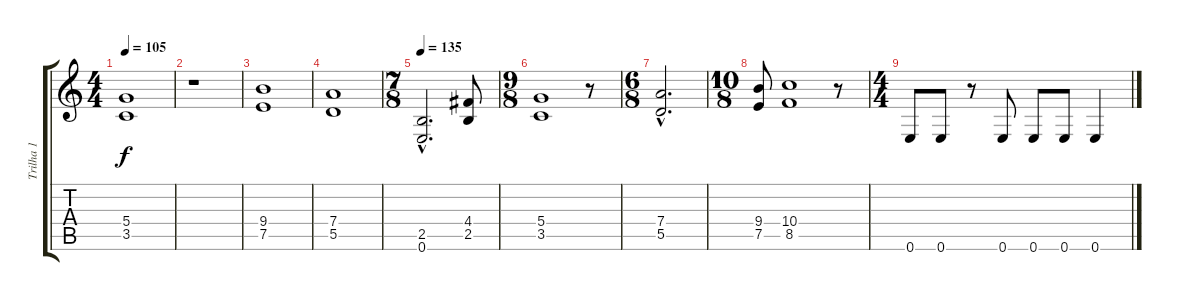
\track ("Trilha 1" "Trilha 1") {instrument distortionguitar}
\staff {score tabs}
\tuning (E4 B3 G3 D3 A2 E2) {hide}
\ts (4 4)
\tempo 105
\clef g2
\ks c
(5.4 3.5).1{dy f} |
r.1 |
(9.4 7.5).1 |
(7.4 5.5).1 |
\ts (7 8)
\tempo 135
(2.5{hac} 0.6{hac}).2{d} (4.4 2.5).8 |
\ts (9 8)
(5.4 3.5).1 r.8 |
\ts (6 8)
(7.4{hac} 5.5{hac}).2{d} |
\ts (10 8)
(9.4 7.5).8 (10.4 8.5).1 r.8 |
\ts (4 4)
0.6.8 0.6.8 r.8 0.6.8 0.6.8 0.6.8 0.6.4
